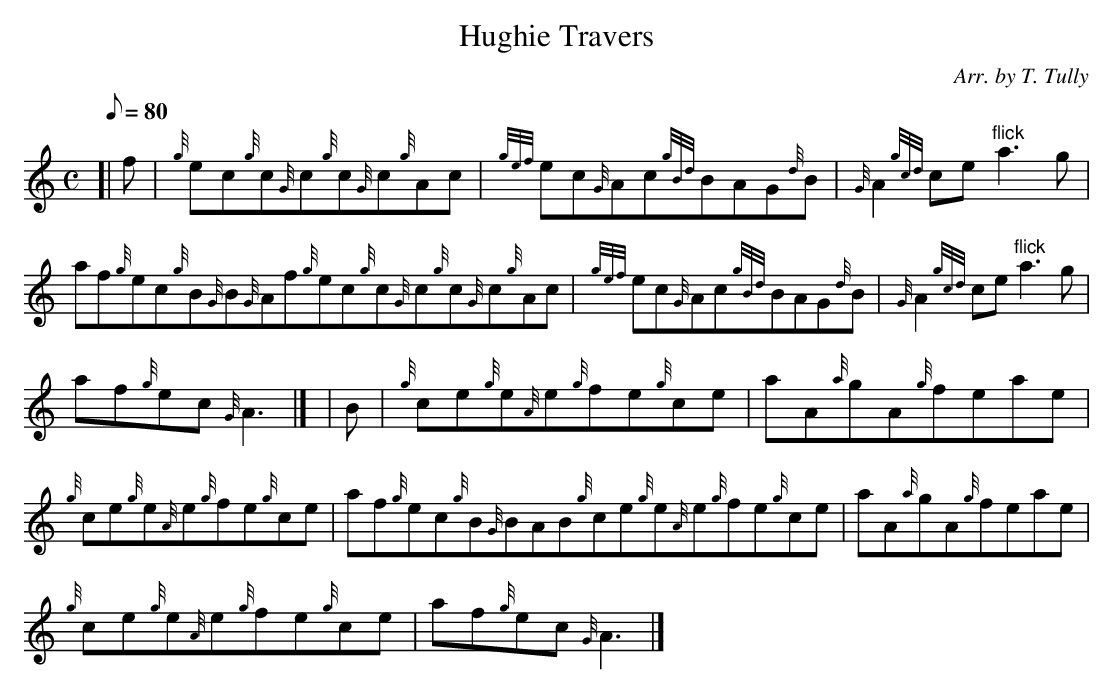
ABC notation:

X:1
T:Hughie Travers
M:C
L:1/8
Q:80
C:Arr. by T. Tully
K:HP
[| f | \
{g}ec{g}c{G}c{g}c{G}c{g}Ac | \
{gef}ec{G}Ac{gBd}BAG{d}B | \
{G}A2{gcd}ce"flick"a3g |
af{g}ec{g}B{G}B{G}Af{g}ec{g}c{G}c{g}c{G}c{g}Ac | \
{gef}ec{G}Ac{gBd}BAG{d}B | \
{G}A2{gcd}ce"flick"a3g |
af{g}ec{G}A3|] [ | \
B | \
{g}ce{g}e{A}e{g}fe{g}ce | \
aA{a}gA{g}feae |
{g}ce{g}e{A}e{g}fe{g}ce | \
af{g}ec{g}B{G}BAB{g}ce{g}e{A}e{g}fe{g}ce | \
aA{a}gA{g}feae |
{g}ce{g}e{A}e{g}fe{g}ce | \
af{g}ec{G}A3|]
